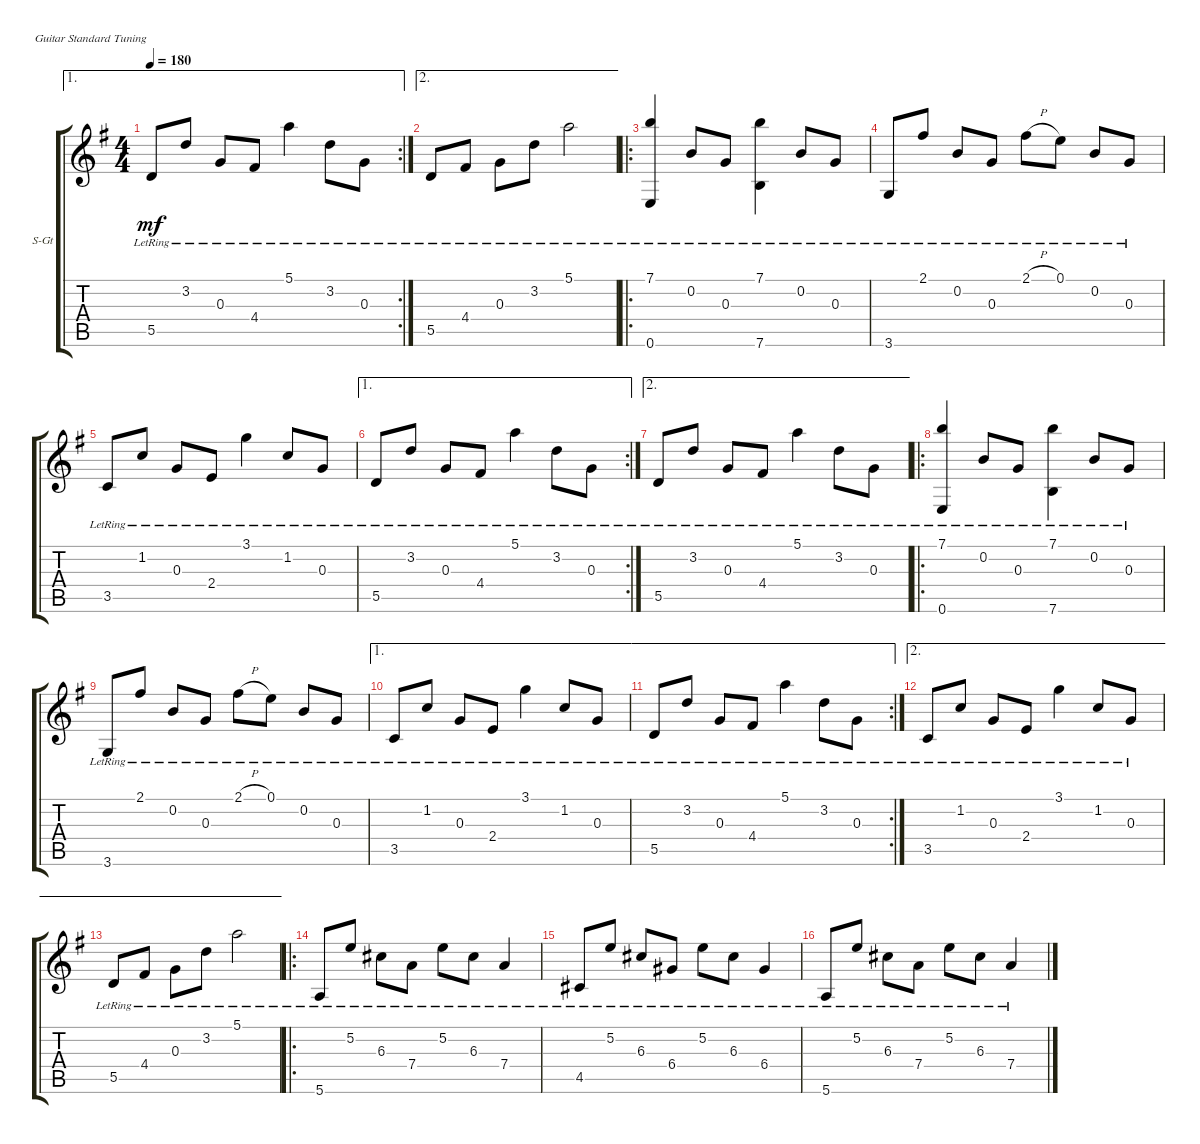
\defaultSystemsLayout 4
\bracketExtendMode groupsimilarinstruments
\firstSystemTrackNameOrientation horizontal
\otherSystemsTrackNameOrientation horizontal
\track ("Steel Guitar" "S-Gt") {instrument acousticguitarsteel}
\staff {score tabs}
\tuning (E4 B3 G3 D3 A2 E2)
\ae 1
\rc 2
\ts (4 4)
\tempo 180
\clef g2
\ks g
5.5{lr}.8{dy mf} 3.2{lr}.8 0.3{lr}.8 4.4{lr}.8 5.1{lr}.4 3.2{lr}.8 0.3{lr}.8 |
\ae 2
5.5{lr}.8 4.4{lr}.8 0.3{lr}.8 3.2{lr}.8 5.1{lr}.2 |
\ro
(0.6{lr} 7.1{lr}).4 0.2{lr}.8 0.3{lr}.8 (7.6{lr} 7.1{lr}).4 0.2{lr}.8 0.3{lr}.8 |
3.6{lr}.8 2.1{lr}.8 0.2{lr}.8 0.3{lr}.8 2.1{h lr}.8 0.1{lr}.8 0.2{lr}.8 0.3{lr}.8 |
3.5{lr}.8 1.2{lr}.8 0.3{lr}.8 2.4{lr}.8 3.1{lr}.4 1.2{lr}.8 0.3{lr}.8 |
\ae 1
\rc 2
5.5{lr}.8 3.2{lr}.8 0.3{lr}.8 4.4{lr}.8 5.1{lr}.4 3.2{lr}.8 0.3{lr}.8 |
\ae 2
5.5{lr}.8 3.2{lr}.8 0.3{lr}.8 4.4{lr}.8 5.1{lr}.4 3.2{lr}.8 0.3{lr}.8 |
\ro
(0.6{lr} 7.1{lr}).4 0.2{lr}.8 0.3{lr}.8 (7.6{lr} 7.1{lr}).4 0.2{lr}.8 0.3{lr}.8 |
3.6{lr}.8 2.1{lr}.8 0.2{lr}.8 0.3{lr}.8 2.1{h lr}.8 0.1{lr}.8 0.2{lr}.8 0.3{lr}.8 |
\ae 1
3.5{lr}.8 1.2{lr}.8 0.3{lr}.8 2.4{lr}.8 3.1{lr}.4 1.2{lr}.8 0.3{lr}.8 |
\ae 1
\rc 2
5.5{lr}.8 3.2{lr}.8 0.3{lr}.8 4.4{lr}.8 5.1{lr}.4 3.2{lr}.8 0.3{lr}.8 |
\ae 2
3.5{lr}.8 1.2{lr}.8 0.3{lr}.8 2.4{lr}.8 3.1{lr}.4 1.2{lr}.8 0.3{lr}.8 |
\ae 2
5.5{lr}.8 4.4{lr}.8 0.3{lr}.8 3.2{lr}.8 5.1{lr}.2 |
\ro
5.6{lr}.8 5.2{lr}.8 6.3{lr}.8 7.4{lr}.8 5.2{lr}.8 6.3{lr}.8 7.4{lr}.4 |
4.5{lr}.8 5.2{lr}.8 6.3{lr}.8 6.4{lr}.8 5.2{lr}.8 6.3{lr}.8 6.4{lr}.4 |
5.6{lr}.8 5.2{lr}.8 6.3{lr}.8 7.4{lr}.8 5.2{lr}.8 6.3{lr}.8 7.4{lr}.4
